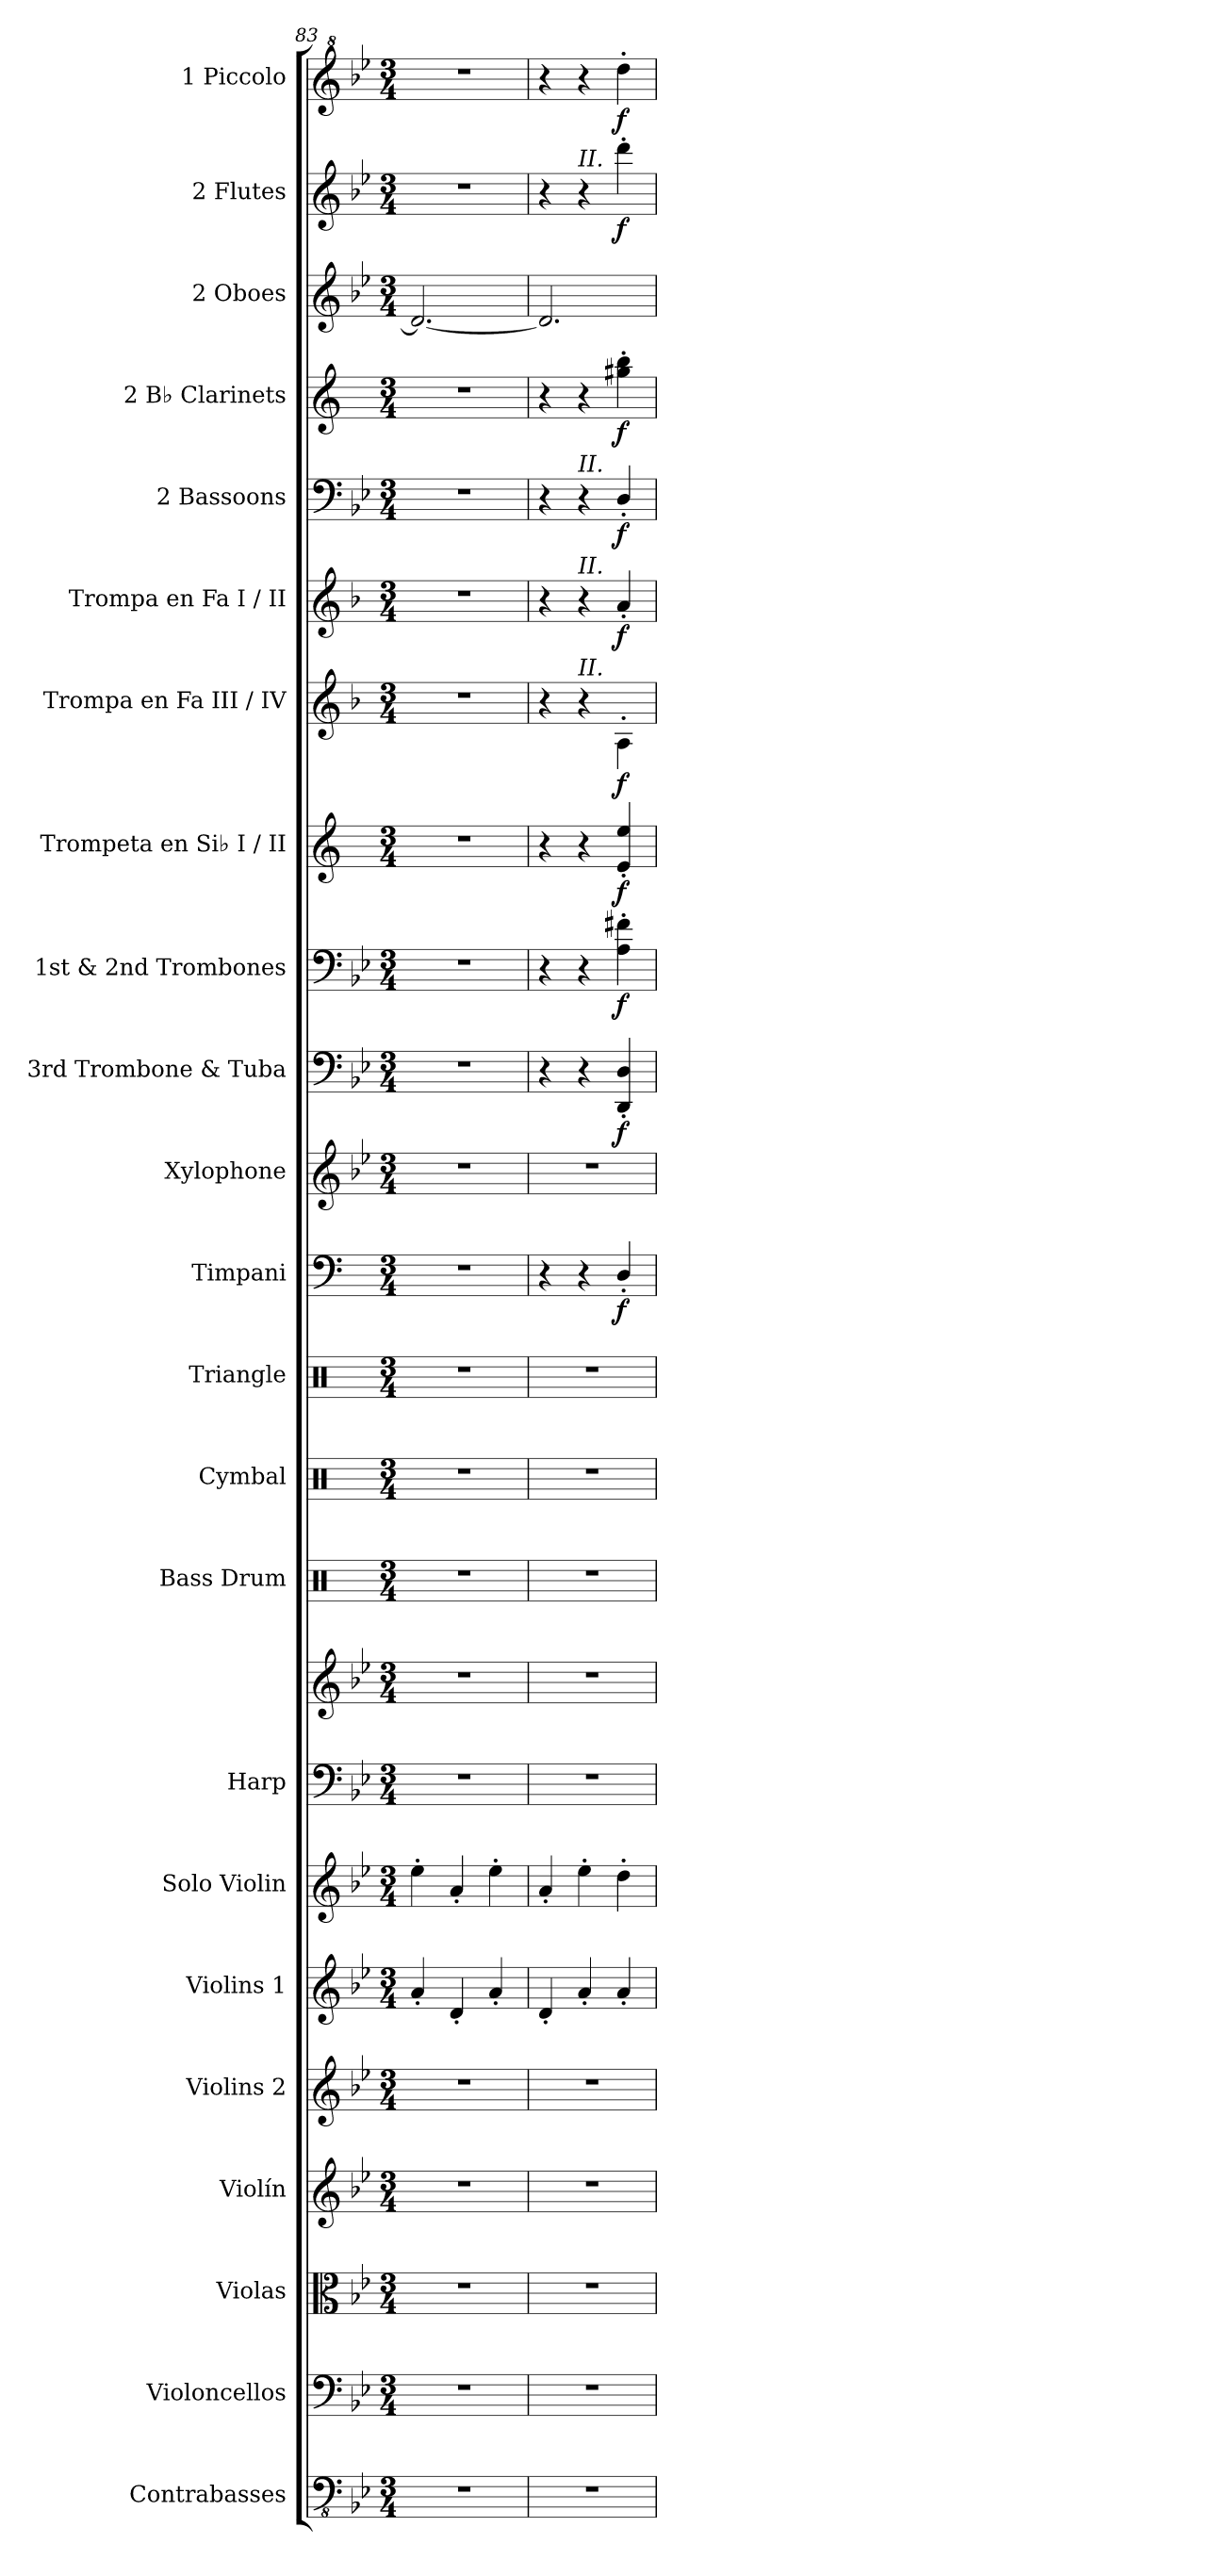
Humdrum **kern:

**kern	**kern	**kern	**kern	**kern	**kern	**kern	**kern	**kern	**kern	**kern	**kern	**kern	**dynam	**kern	**kern	**dynam	**kern	**dynam	**kern	**dynam	**kern	**dynam	**kern	**dynam	**kern	**dynam	**kern	**dynam	**kern	**kern	**dynam	**kern	**dynam
*part23	*part22	*part21	*part20	*part19	*part18	*part17	*part16	*part16	*part15	*part14	*part13	*part12	*part12	*part11	*part10	*part10	*part9	*part9	*part8	*part8	*part7	*part7	*part6	*part6	*part5	*part5	*part4	*part4	*part3	*part2	*part2	*part1	*part1
*staff24	*staff23	*staff22	*staff21	*staff20	*staff19	*staff18	*staff17	*staff16	*staff15	*staff14	*staff13	*staff12	*staff12	*staff11	*staff10	*staff10	*staff9	*staff9	*staff8	*staff8	*staff7	*staff7	*staff6	*staff6	*staff5	*staff5	*staff4	*staff4	*staff3	*staff2	*staff2	*staff1	*staff1
*I"Contrabasses	*I"Violoncellos	*I"Violas	*I"Violín	*I"Violins 2	*I"Violins 1	*I"Solo Violin	*I"Harp	*	*I"Bass Drum	*I"Cymbal	*I"Triangle	*I"Timpani	*	*I"Xylophone	*I"3rd Trombone     &amp; Tuba	*	*I"1st &amp; 2nd Trombones	*	*I"Trompeta en Si♭  I / II	*	*I"Trompa en Fa   III / IV	*	*I"Trompa en Fa I / II	*	*I"2 Bassoons	*	*I"2 B♭ Clarinets	*	*I"2 Oboes	*I"2 Flutes	*	*I"1 Piccolo	*
*I'Cbs.	*I'Vlcs.	*I'Vlas.	*I'Vln.	*I'Vlns. 2	*I'Vlns. 1	*I'S. Vln.	*I'Hrp.	*	*I'B. Dr.	*I'Cym.	*I'Trgl.	*I'Timp.	*	*I'Xyl.	*I'3rd Trb. &amp; Tba.	*	*I'1st &amp; 2nd    Trbs.	*	*I'Tpt. Si♭  I / II	*	*I'Trmp. Fa   III / IV	*	*I'Trmp. Fa I / II	*	*I'2 Bsns.	*	*I'2 B♭ Cls.	*	*I'2 Obs.	*I'2 Fls.	*	*I'1 Picc.	*
*clefFv4	*clefF4	*clefC3	*clefG2	*clefG2	*clefG2	*clefG2	*clefF4	*clefG2	*clefX	*clefX	*clefX	*clefF4	*	*clefG2	*clefF4	*	*clefF4	*	*clefG2	*	*clefG2	*	*clefG2	*	*clefF4	*	*clefG2	*	*clefG2	*clefG2	*	*clefG^2	*
*	*	*	*	*	*	*	*	*	*	*	*	*	*	*ITrd-7c-12	*	*	*	*	*ITrd1c2	*	*ITrd4c7	*	*ITrd4c7	*	*	*	*ITrd1c2	*	*	*	*	*ITrd-7c-12	*
*k[b-e-]	*k[b-e-]	*k[b-e-]	*k[b-e-]	*k[b-e-]	*k[b-e-]	*k[b-e-]	*k[b-e-]	*k[b-e-]	*k[]	*k[]	*k[]	*k[]	*	*k[b-e-]	*k[b-e-]	*	*k[b-e-]	*	*k[b-e-]	*	*k[b-e-]	*	*k[b-e-]	*	*k[b-e-]	*	*k[b-e-]	*	*k[b-e-]	*k[b-e-]	*	*k[b-e-]	*
*M3/4	*M3/4	*M3/4	*M3/4	*M3/4	*M3/4	*M3/4	*M3/4	*M3/4	*M3/4	*M3/4	*M3/4	*M3/4	*	*M3/4	*M3/4	*	*M3/4	*	*M3/4	*	*M3/4	*	*M3/4	*	*M3/4	*	*M3/4	*	*M3/4	*M3/4	*	*M3/4	*
=83	=83	=83	=83	=83	=83	=83	=83	=83	=83	=83	=83	=83	=83	=83	=83	=83	=83	=83	=83	=83	=83	=83	=83	=83	=83	=83	=83	=83	=83	=83	=83	=83	=83
2.r	2.r	2.r	2.r	2.r	4a'/	4ee-'\	2.r	2.r	2.r	2.r	2.r	2.r	.	2.r	2.r	.	2.r	.	2.r	.	2.r	.	2.r	.	2.r	.	2.r	.	2.d/_	2.r	.	2.r	.
.	.	.	.	.	4d'/	4a'/	.	.	.	.	.	.	.	.	.	.	.	.	.	.	.	.	.	.	.	.	.	.	.	.	.	.	.
.	.	.	.	.	4a'/	4ee-'\	.	.	.	.	.	.	.	.	.	.	.	.	.	.	.	.	.	.	.	.	.	.	.	.	.	.	.
=84	=84	=84	=84	=84	=84	=84	=84	=84	=84	=84	=84	=84	=84	=84	=84	=84	=84	=84	=84	=84	=84	=84	=84	=84	=84	=84	=84	=84	=84	=84	=84	=84	=84
2.r	2.r	2.r	2.r	2.r	4d'/	4a'/	2.r	2.r	2.r	2.r	2.r	4r	.	2.r	4r	.	4r	.	4r	.	4r	.	4r	.	4r	.	4r	.	2.d/]	4r	.	4r	.
!	!	!	!	!	!	!	!	!	!	!	!	!	!	!	!	!	!	!	!	!	!	!	!	!	!	!	!	!	!	!LO:TX:a:i:t=II.	!	!	!
!	!	!	!	!	!	!	!	!	!	!	!	!	!	!	!	!	!	!	!	!	!	!	!	!	!LO:TX:a:i:t=II.	!	!	!	!	!	!	!	!
!	!	!	!	!	!	!	!	!	!	!	!	!	!	!	!	!	!	!	!	!	!	!	!LO:TX:a:i:t=II.	!	!	!	!	!	!	!	!	!	!
!	!	!	!	!	!	!	!	!	!	!	!	!	!	!	!	!	!	!	!	!	!LO:TX:a:i:t=II.	!	!	!	!	!	!	!	!	!	!	!	!
.	.	.	.	.	4a'/	4ee-'\	.	.	.	.	.	4r	.	.	4r	.	4r	.	4r	.	4r	.	4r	.	4r	.	4r	.	.	4r	.	4r	.
!	!	!	!	!	!	!	!	!	!	!	!	!	!LO:DY:b	!	!	!LO:DY:b	!	!LO:DY:b	!	!LO:DY:b	!	!LO:DY:b	!	!LO:DY:b	!	!LO:DY:b	!	!LO:DY:b	!	!	!LO:DY:b	!	!LO:DY:b
.	.	.	.	.	4a'/	4dd'\	.	.	.	.	.	4D'/	f	.	4DD/' 4D/'	f	4A\' 4f#X\'	f	4d/' 4dd/'	f	4D'\	f	4d'/	f	4D'/	f	4ff#X\' 4aa\'	f	.	4ddd'\	f	4dddd'\	f
=	=	=	=	=	=	=	=	=	=	=	=	=	=	=	=	=	=	=	=	=	=	=	=	=	=	=	=	=	=	=	=	=	=
*-	*-	*-	*-	*-	*-	*-	*-	*-	*-	*-	*-	*-	*-	*-	*-	*-	*-	*-	*-	*-	*-	*-	*-	*-	*-	*-	*-	*-	*-	*-	*-	*-	*-
